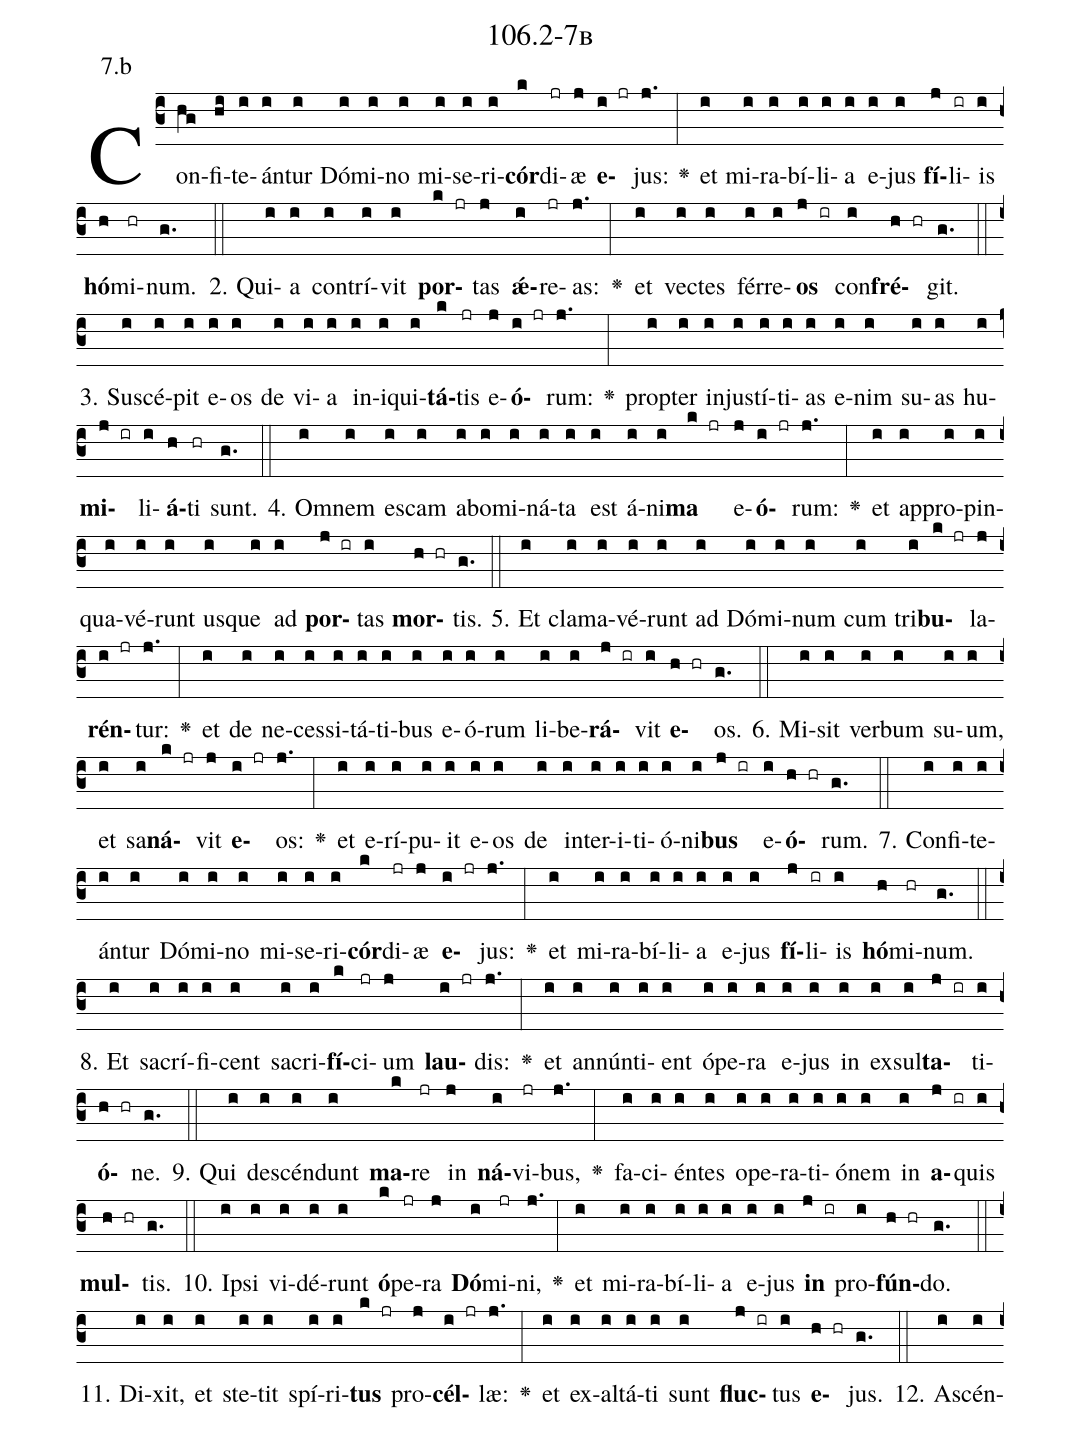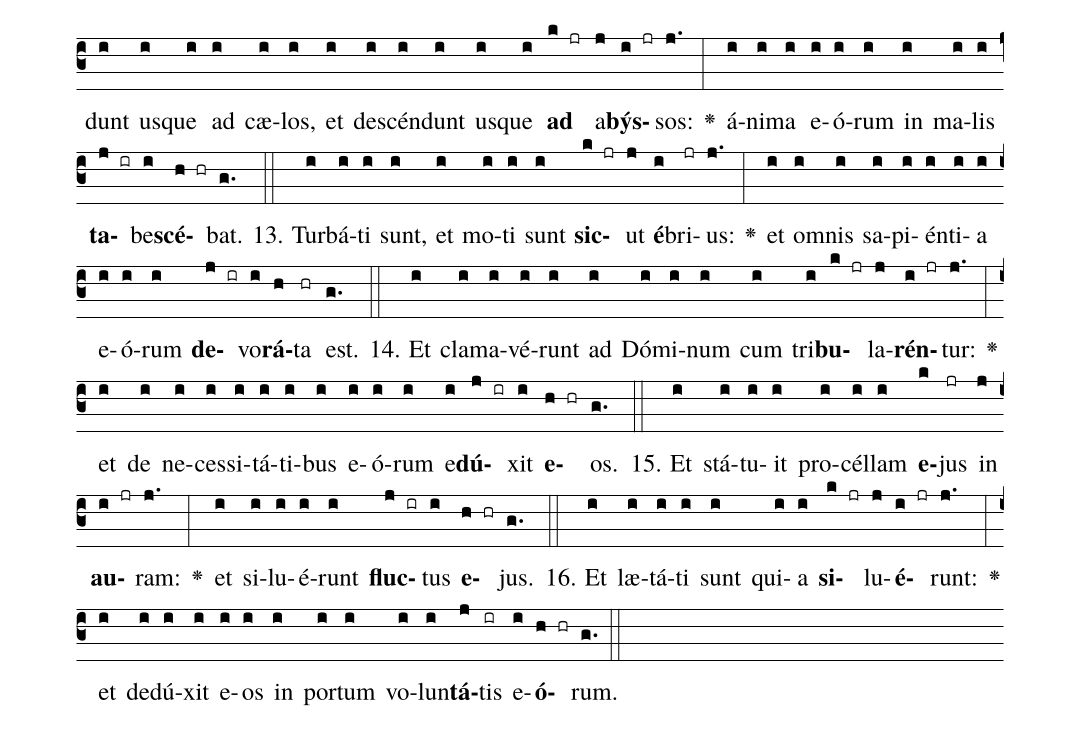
name: 106.2-7b;
annotation: 7.b;
%%
(c3)Con(hg)fi(hi)te(i)án(i)tur(i) Dó(i)mi(i)no(i) mi(i)se(i)ri(i)<b>cór</b>(k)di(jr)æ(j) <b>e</b>(i jr)jus:(j.) <v>\greheightstar</v>(:) et(i) mi(i)ra(i)bí(i)li(i)a(i) e(i)jus(i) <b>fí</b>(j)li(ir)is(i) <b>hó</b>(h)mi(hr)num.(g.) (::)
2. Qui(i)a(i) con(i)trí(i)vit(i) <b>por</b>(k jr)tas(j) <b>ǽ</b>(i)re(jr)as:(j.) <v>\greheightstar</v>(:) et(i) vec(i)tes(i) fér(i)re(i)<b>os</b>(j ir) con(i)<b>fré</b>(h hr)git.(g.) (::)
3. Su(i)scé(i)pit(i) e(i)os(i) de(i) vi(i)a(i) in(i)i(i)qui(i)<b>tá</b>(k)tis(jr) e(j)<b>ó</b>(i jr)rum:(j.) <v>\greheightstar</v>(:) prop(i)ter(i) in(i)jus(i)tí(i)ti(i)as(i) e(i)nim(i) su(i)as(i) hu(i)<b>mi</b>(j ir)li(i)<b>á</b>(h)ti(hr) sunt.(g.) (::)
4. Om(i)nem(i) es(i)cam(i) ab(i)o(i)mi(i)ná(i)ta(i) est(i) á(i)ni(i)<b>ma</b>(k jr) e(j)<b>ó</b>(i jr)rum:(j.) <v>\greheightstar</v>(:) et(i) ap(i)pro(i)pin(i)qua(i)vé(i)runt(i) us(i)que(i) ad(i) <b>por</b>(j ir)tas(i) <b>mor</b>(h hr)tis.(g.) (::)
5. Et(i) cla(i)ma(i)vé(i)runt(i) ad(i) Dó(i)mi(i)num(i) cum(i) tri(i)<b>bu</b>(k jr)la(j)<b>rén</b>(i jr)tur:(j.) <v>\greheightstar</v>(:) et(i) de(i) ne(i)ces(i)si(i)tá(i)ti(i)bus(i) e(i)ó(i)rum(i) li(i)be(i)<b>rá</b>(j ir)vit(i) <b>e</b>(h hr)os.(g.) (::)
6. Mi(i)sit(i) ver(i)bum(i) su(i)um,(i) et(i) sa(i)<b>ná</b>(k jr)vit(j) <b>e</b>(i jr)os:(j.) <v>\greheightstar</v>(:) et(i) e(i)rí(i)pu(i)it(i) e(i)os(i) de(i) in(i)ter(i)i(i)ti(i)ó(i)ni(i)<b>bus</b>(j ir) e(i)<b>ó</b>(h hr)rum.(g.) (::)
7. Con(i)fi(i)te(i)án(i)tur(i) Dó(i)mi(i)no(i) mi(i)se(i)ri(i)<b>cór</b>(k)di(jr)æ(j) <b>e</b>(i jr)jus:(j.) <v>\greheightstar</v>(:) et(i) mi(i)ra(i)bí(i)li(i)a(i) e(i)jus(i) <b>fí</b>(j)li(ir)is(i) <b>hó</b>(h)mi(hr)num.(g.) (::)
8. Et(i) sa(i)crí(i)fi(i)cent(i) sa(i)cri(i)<b>fí</b>(k)ci(jr)um(j) <b>lau</b>(i jr)dis:(j.) <v>\greheightstar</v>(:) et(i) an(i)nún(i)ti(i)ent(i) ó(i)pe(i)ra(i) e(i)jus(i) in(i) ex(i)sul(i)<b>ta</b>(j ir)ti(i)<b>ó</b>(h hr)ne.(g.) (::)
9. Qui(i) de(i)scén(i)dunt(i) <b>ma</b>(k)re(jr) in(j) <b>ná</b>(i)vi(jr)bus,(j.) <v>\greheightstar</v>(:) fa(i)ci(i)én(i)tes(i) o(i)pe(i)ra(i)ti(i)ó(i)nem(i) in(i) <b>a</b>(j ir)quis(i) <b>mul</b>(h hr)tis.(g.) (::)
10. Ip(i)si(i) vi(i)dé(i)runt(i) <b>ó</b>(k)pe(jr)ra(j) <b>Dó</b>(i)mi(jr)ni,(j.) <v>\greheightstar</v>(:) et(i) mi(i)ra(i)bí(i)li(i)a(i) e(i)jus(i) <b>in</b>(j ir) pro(i)<b>fún</b>(h hr)do.(g.) (::)
11. Di(i)xit,(i) et(i) ste(i)tit(i) spí(i)ri(i)<b>tus</b>(k jr) pro(j)<b>cél</b>(i jr)læ:(j.) <v>\greheightstar</v>(:) et(i) ex(i)al(i)tá(i)ti(i) sunt(i) <b>fluc</b>(j ir)tus(i) <b>e</b>(h hr)jus.(g.) (::)
12. A(i)scén(i)dunt(i) us(i)que(i) ad(i) cæ(i)los,(i) et(i) de(i)scén(i)dunt(i) us(i)que(i) <b>ad</b>(k jr) a(j)<b>býs</b>(i jr)sos:(j.) <v>\greheightstar</v>(:) á(i)ni(i)ma(i) e(i)ó(i)rum(i) in(i) ma(i)lis(i) <b>ta</b>(j ir)be(i)<b>scé</b>(h hr)bat.(g.) (::)
13. Tur(i)bá(i)ti(i) sunt,(i) et(i) mo(i)ti(i) sunt(i) <b>sic</b>(k jr)ut(j) <b>é</b>(i)bri(jr)us:(j.) <v>\greheightstar</v>(:) et(i) om(i)nis(i) sa(i)pi(i)én(i)ti(i)a(i) e(i)ó(i)rum(i) <b>de</b>(j ir)vo(i)<b>rá</b>(h)ta(hr) est.(g.) (::)
14. Et(i) cla(i)ma(i)vé(i)runt(i) ad(i) Dó(i)mi(i)num(i) cum(i) tri(i)<b>bu</b>(k jr)la(j)<b>rén</b>(i jr)tur:(j.) <v>\greheightstar</v>(:) et(i) de(i) ne(i)ces(i)si(i)tá(i)ti(i)bus(i) e(i)ó(i)rum(i) e(i)<b>dú</b>(j ir)xit(i) <b>e</b>(h hr)os.(g.) (::)
15. Et(i) stá(i)tu(i)it(i) pro(i)cél(i)lam(i) <b>e</b>(k)jus(jr) in(j) <b>au</b>(i jr)ram:(j.) <v>\greheightstar</v>(:) et(i) si(i)lu(i)é(i)runt(i) <b>fluc</b>(j ir)tus(i) <b>e</b>(h hr)jus.(g.) (::)
16. Et(i) læ(i)tá(i)ti(i) sunt(i) qui(i)a(i) <b>si</b>(k jr)lu(j)<b>é</b>(i jr)runt:(j.) <v>\greheightstar</v>(:) et(i) de(i)dú(i)xit(i) e(i)os(i) in(i) por(i)tum(i) vo(i)lun(i)<b>tá</b>(j)tis(ir) e(i)<b>ó</b>(h hr)rum.(g.) (::)
